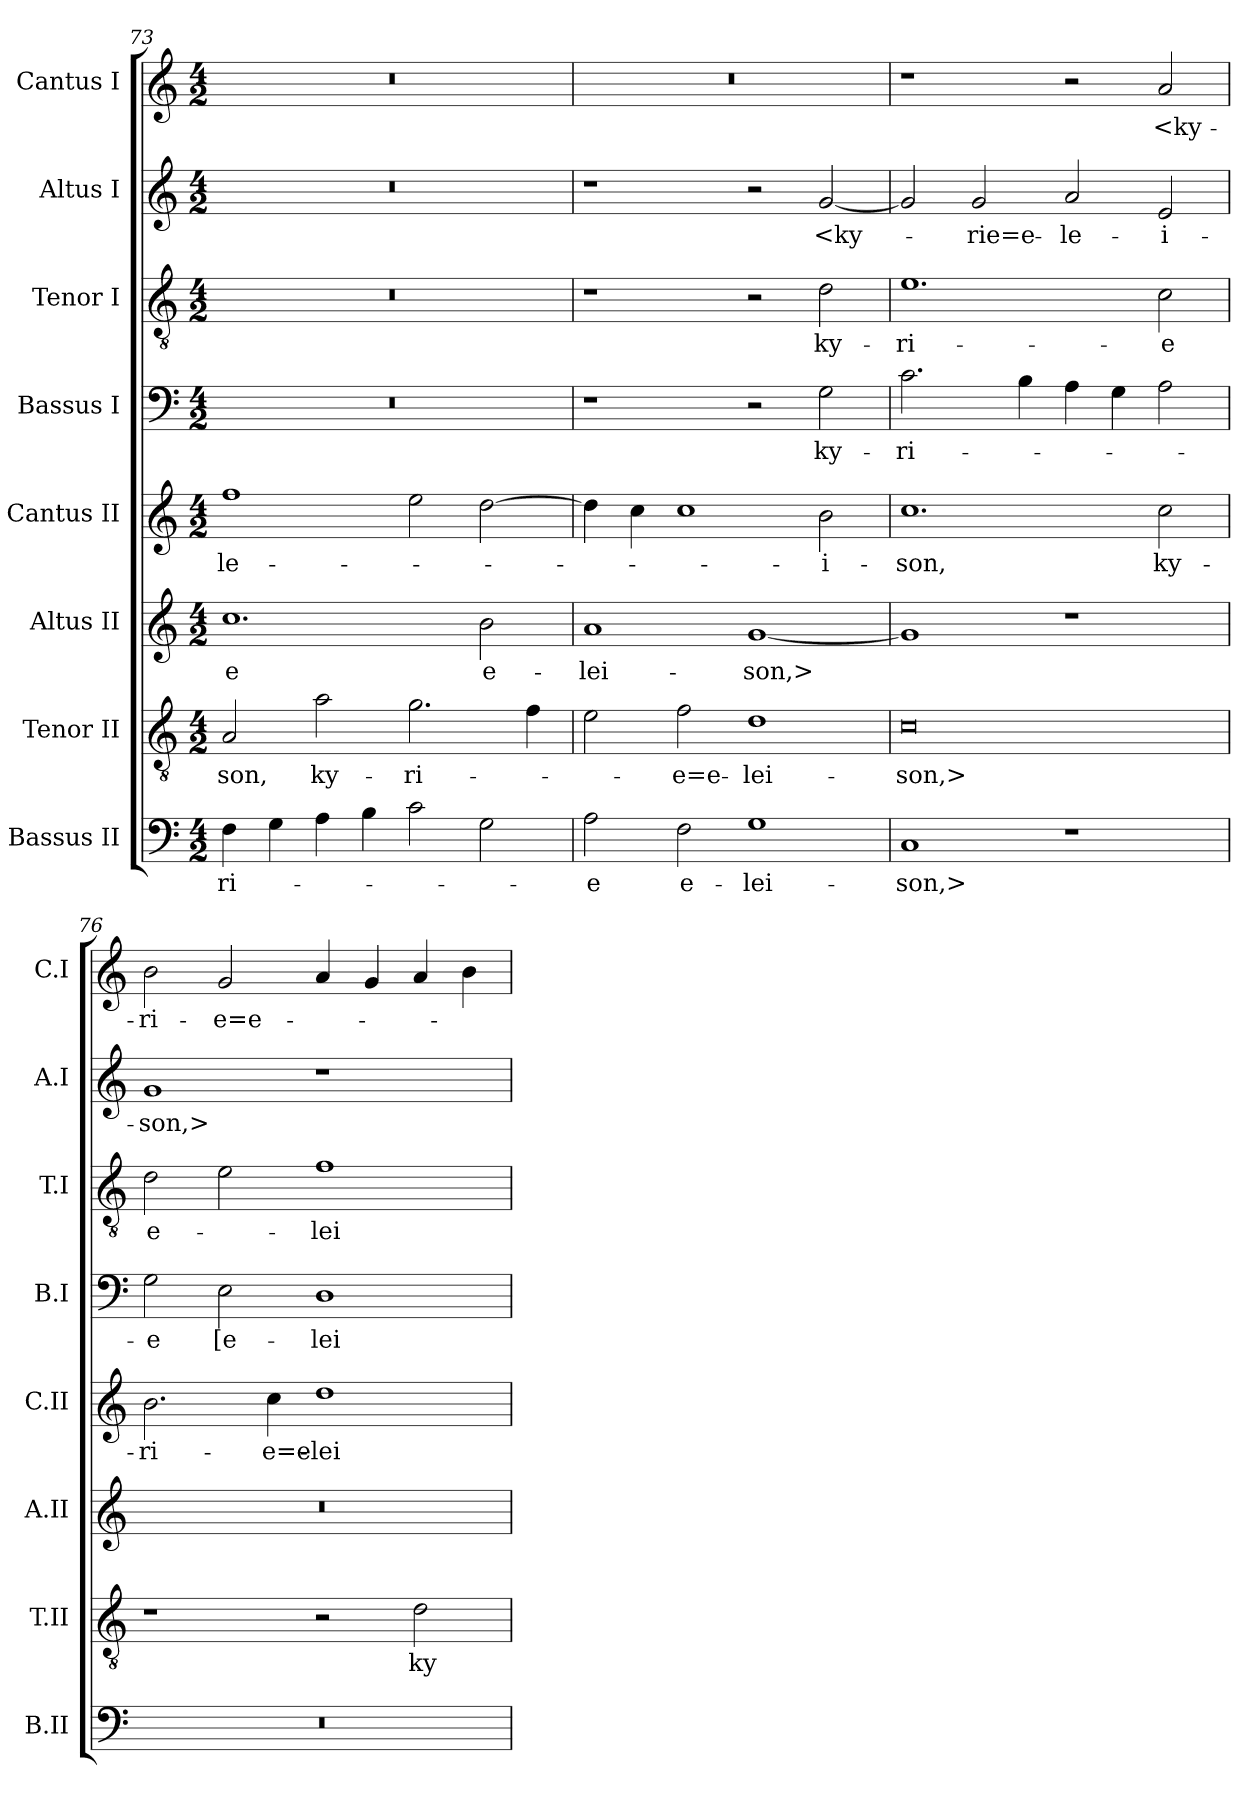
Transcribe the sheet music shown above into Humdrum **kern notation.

**kern	**text	**kern	**text	**kern	**text	**kern	**text	**kern	**text	**kern	**text	**kern	**text	**kern	**text
*part8	*part8	*part7	*part7	*part6	*part6	*part5	*part5	*part4	*part4	*part3	*part3	*part2	*part2	*part1	*part1
*staff8	*staff8	*staff7	*staff7	*staff6	*staff6	*staff5	*staff5	*staff4	*staff4	*staff3	*staff3	*staff2	*staff2	*staff1	*staff1
*I"Bassus II	*	*I"Tenor II	*	*I"Altus II	*	*I"Cantus II	*	*I"Bassus I	*	*I"Tenor I	*	*I"Altus I	*	*I"Cantus I	*
*I'B.II	*	*I'T.II	*	*I'A.II	*	*I'C.II	*	*I'B.I	*	*I'T.I	*	*I'A.I	*	*I'C.I	*
*clefF4	*	*clefGv2	*	*clefG2	*	*clefG2	*	*clefF4	*	*clefGv2	*	*clefG2	*	*clefG2	*
*	*	*ITrd7c12	*	*	*	*	*	*	*	*ITrd7c12	*	*	*	*	*
*k[]	*	*k[]	*	*k[]	*	*k[]	*	*k[]	*	*k[]	*	*k[]	*	*k[]	*
*C:	*	*C:	*	*C:	*	*C:	*	*C:	*	*C:	*	*C:	*	*C:	*
*M4/2	*	*M4/2	*	*M4/2	*	*M4/2	*	*M4/2	*	*M4/2	*	*M4/2	*	*M4/2	*
=73	=73	=73	=73	=73	=73	=73	=73	=73	=73	=73	=73	=73	=73	=73	=73
4F\	-ri-	2AA/	-son,	1.cc\	-e	1ff\	-le-	0r	.	0r	.	0r	.	0r	.
4G\	.	.	.	.	.	.	.	.	.	.	.	.	.	.	.
4A\	.	2A\	ky-	.	.	.	.	.	.	.	.	.	.	.	.
4B\	.	.	.	.	.	.	.	.	.	.	.	.	.	.	.
2c\	.	2.G\	-ri-	.	.	2ee\	.	.	.	.	.	.	.	.	.
2G\	.	.	.	2b\	e-	[2dd\	.	.	.	.	.	.	.	.	.
.	.	4F\	.	.	.	.	.	.	.	.	.	.	.	.	.
=74	=74	=74	=74	=74	=74	=74	=74	=74	=74	=74	=74	=74	=74	=74	=74
2A\	-e	2E\	.	1a/	-lei-	4dd\]	.	1r	.	1r	.	1r	.	0r	.
.	.	.	.	.	.	4cc\	.	.	.	.	.	.	.	.	.
2F\	e-	2F\	-e=e-	.	.	1cc\	.	.	.	.	.	.	.	.	.
1G\	-lei-	1D\	lei-	[1g/	-son,>	.	.	2r	.	2r	.	2r	.	.	.
.	.	.	.	.	.	2b\	-i-	2G\	ky-	2D\	ky-	[2g/	<ky-	.	.
=75	=75	=75	=75	=75	=75	=75	=75	=75	=75	=75	=75	=75	=75	=75	=75
1C/	-son,>	0C\	-son,>	1g/]	.	1.cc\	-son,	2.c\	-ri-	1.E\	-ri-	2g/]	.	1r	.
.	.	.	.	.	.	.	.	.	.	.	.	2g/	-rie=e-	.	.
.	.	.	.	.	.	.	.	4B\	.	.	.	.	.	.	.
1r	.	.	.	1r	.	.	.	4A\	.	.	.	2a/	-le-	2r	.
.	.	.	.	.	.	.	.	4G\	.	.	.	.	.	.	.
.	.	.	.	.	.	2cc\	ky-	2A\	.	2C\	-e	2e/	-i-	2a/	<ky-
=76	=76	=76	=76	=76	=76	=76	=76	=76	=76	=76	=76	=76	=76	=76	=76
0r	.	1r	.	0r	.	2.b\	-ri-	2G\	-e	2D\	e-	1g/	-son,>	2b\	-ri-
.	.	.	.	.	.	.	.	2E\	[e-	2E\	.	.	.	2g/	-e=e-
.	.	.	.	.	.	4cc\	-e=e-	.	.	.	.	.	.	.	.
.	.	2r	.	.	.	1dd\	-lei-	1D\	-lei-	1F\	-lei-	1r	.	4a/	.
.	.	.	.	.	.	.	.	.	.	.	.	.	.	4g/	.
.	.	2D\	ky-	.	.	.	.	.	.	.	.	.	.	4a/	.
.	.	.	.	.	.	.	.	.	.	.	.	.	.	4b\	.
=	=	=	=	=	=	=	=	=	=	=	=	=	=	=	=
*-	*-	*-	*-	*-	*-	*-	*-	*-	*-	*-	*-	*-	*-	*-	*-
